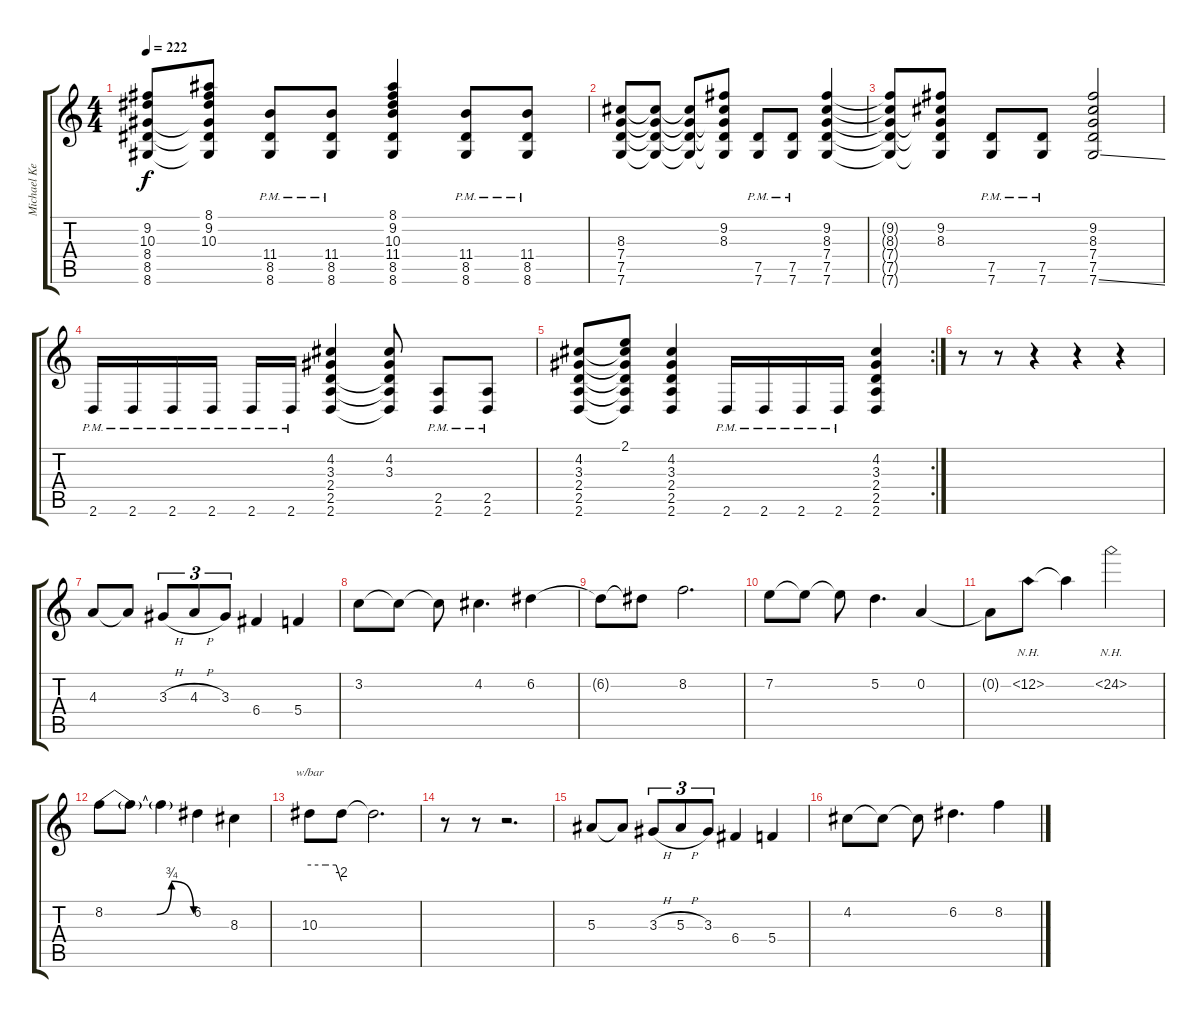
\track ("Michael Keene" "Michael Ke") {instrument distortionguitar}
\staff {score tabs}
\tuning (D4 A3 F3 C3 G2 C2) {hide}
\ts (4 4)
\tempo 222
\clef g2
\ks c
(9.2{t} 10.3{t} 8.4{t} 8.5{t} 8.6{t}).8{dy f} (8.1 9.2 10.3 8.4{t} 8.5{t} 8.6{t}).8 (11.4{pm} 8.5{pm} 8.6{pm}).8 (11.4{pm} 8.5{pm} 8.6{pm}).8 (8.1 9.2 10.3 11.4 8.5 8.6).4 (11.4{pm} 8.5{pm} 8.6{pm}).8 (11.4{pm} 8.5{pm} 8.6{pm}).8 |
(8.3 7.4 7.5 7.6).8 (8.3{t} 7.4{t} 7.5{t} 7.6{t}).8 (8.3{t} 7.4{t} 7.5{t} 7.6{t}).8 (9.2 8.3 7.4{t} 7.5{t} 7.6{t}).8 (7.5{pm} 7.6{pm}).8 (7.5{pm} 7.6{pm}).8 (9.2 8.3 7.4 7.5 7.6).4 |
(9.2{t} 8.3{t} 7.4{t} 7.5{t} 7.6{t}).8 (9.2 8.3 7.4{t} 7.5{t} 7.6{t}).8 (7.5{pm} 7.6{pm}).8 (7.5{pm} 7.6{pm}).8 (9.2 8.3 7.4 7.5 7.6{ss}).2 |
2.6{pm}.16 2.6{pm}.16 2.6{pm}.16 2.6{pm}.16 2.6{pm}.16 2.6{pm}.16 (4.2 3.3 2.4 2.5 2.6).4 (4.2 3.3 2.4{t} 2.5{t} 2.6{t}).8 (2.5{pm} 2.6{pm}).8 (2.5{pm} 2.6{pm}).8 |
\rc 2
(4.2 3.3 2.4 2.5 2.6).8 (2.1 4.2{t} 3.3{t} 2.4{t} 2.5{t} 2.6{t}).8 (4.2 3.3 2.4 2.5 2.6).4 2.6{pm}.16 2.6{pm}.16 2.6{pm}.16 2.6{pm}.16 (4.2 3.3 2.4 2.5 2.6).4 |
r.8 r.8 r.4 r.4 r.4 |
4.3.8 4.3{t}.8 3.3{h}.8{tu (3 2)} 4.3{h}.8{tu (3 2)} 3.3.8{tu (3 2)} 6.4.4 5.4.4 |
3.2.8 3.2{t}.8 3.2{t}.8 4.2.4{d} 6.2.4 |
6.2{t}.8 6.2{t}.8 8.2.2{d} |
7.2.8 7.2{t}.8 7.2{t}.8 5.2.4{d} 0.2.4 |
0.2{t}.8 12.2{nh}.8 12.2{t}.4 24.2{nh}.2 |
8.2{be (custom 0 0 30 0 35 0 45 3 60 0)}.8 8.2{t}.8 8.2{t}.4 6.2.4 8.3.4 |
10.3.8{tbe (custom default 0 0 30 0 50 0 60 -8)} 10.3{t}.8 10.3{t}.2{d} |
r.8 r.8 r.2{d} |
5.3.8 5.3{t}.8 3.3{h}.8{tu (3 2)} 5.3{h}.8{tu (3 2)} 3.3.8{tu (3 2)} 6.4.4 5.4.4 |
4.2.8 4.2{t}.8 4.2{t}.8 6.2.4{d} 8.2.4
